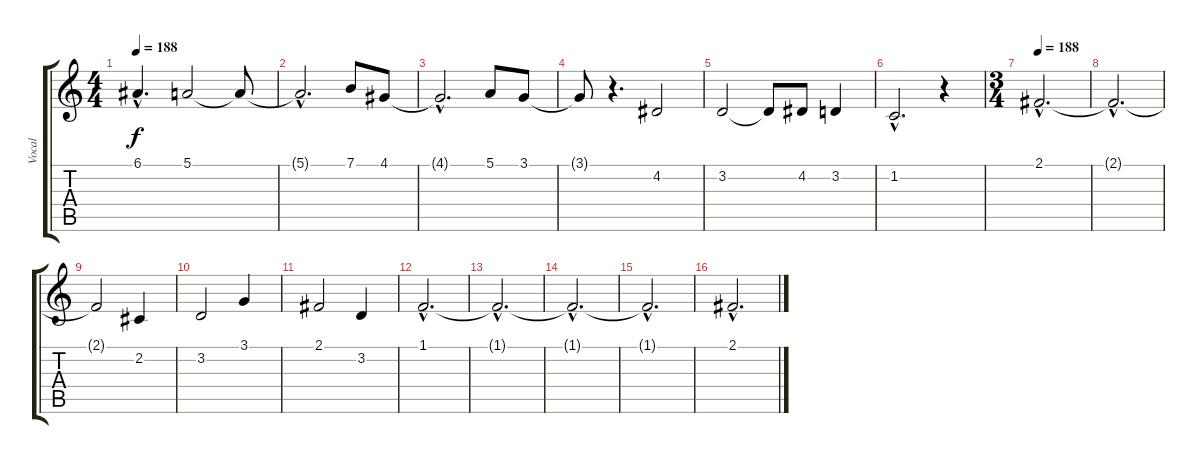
\track ("Vocal" "Vocal") {instrument viola}
\staff {score tabs}
\tuning (E4 B3 G3 D3 A2 E2) {hide}
\ts (4 4)
\tempo 188
\clef g2
\ks c
6.1{hac}.4{d dy f} 5.1.2 5.1{t}.8 |
5.1{hac t}.2{d} 7.1.8 4.1.8 |
4.1{hac t}.2{d} 5.1.8 3.1.8 |
3.1{t}.8 r.4{d} 4.2.2 |
3.2.2 3.2{t}.8 4.2.8 3.2.4 |
1.2{hac}.2{d} r.4 |
\ts (3 4)
\tempo 188
2.1{hac}.2{d} |
2.1{hac t}.2{d} |
2.1{t}.2 2.2.4 |
3.2.2 3.1.4 |
2.1.2 3.2.4 |
1.1{hac}.2{d} |
1.1{hac t}.2{d} |
1.1{hac t}.2{d} |
1.1{hac t}.2{d} |
2.1{hac}.2{d}
